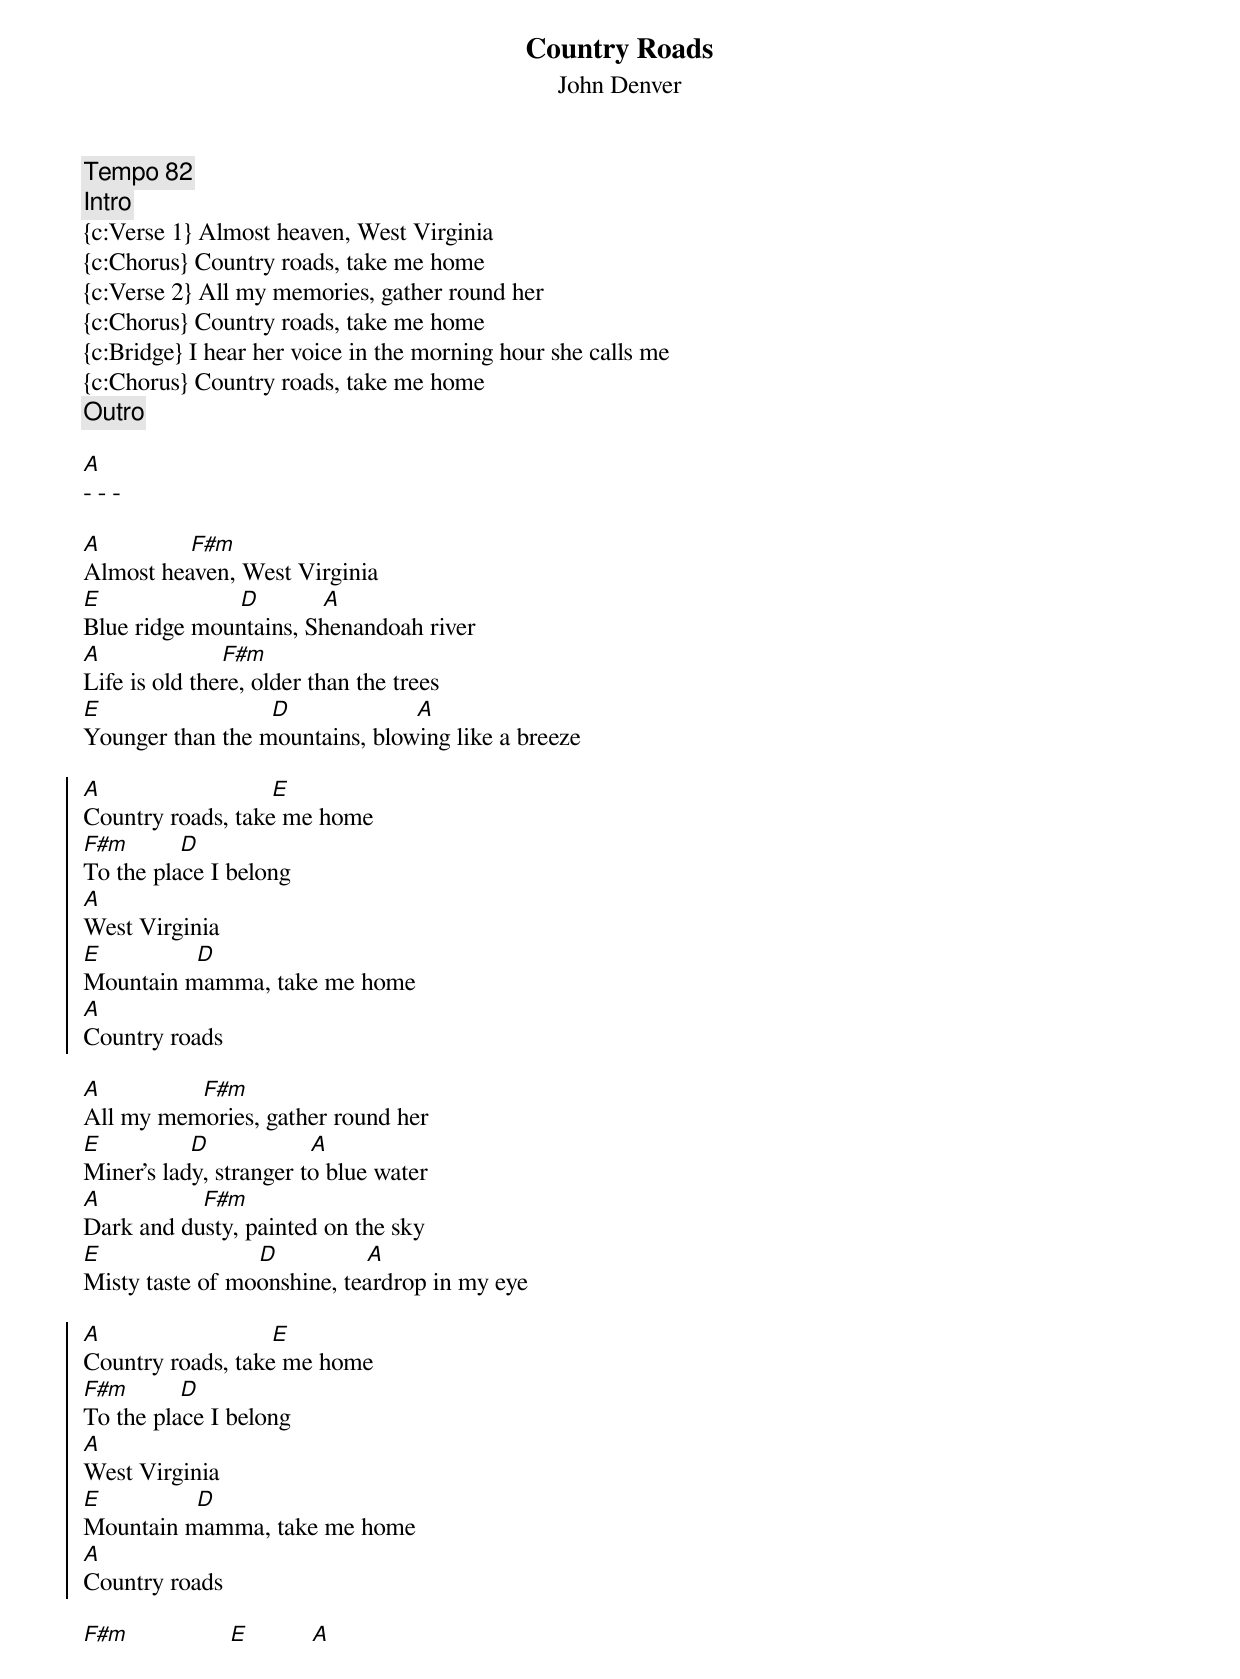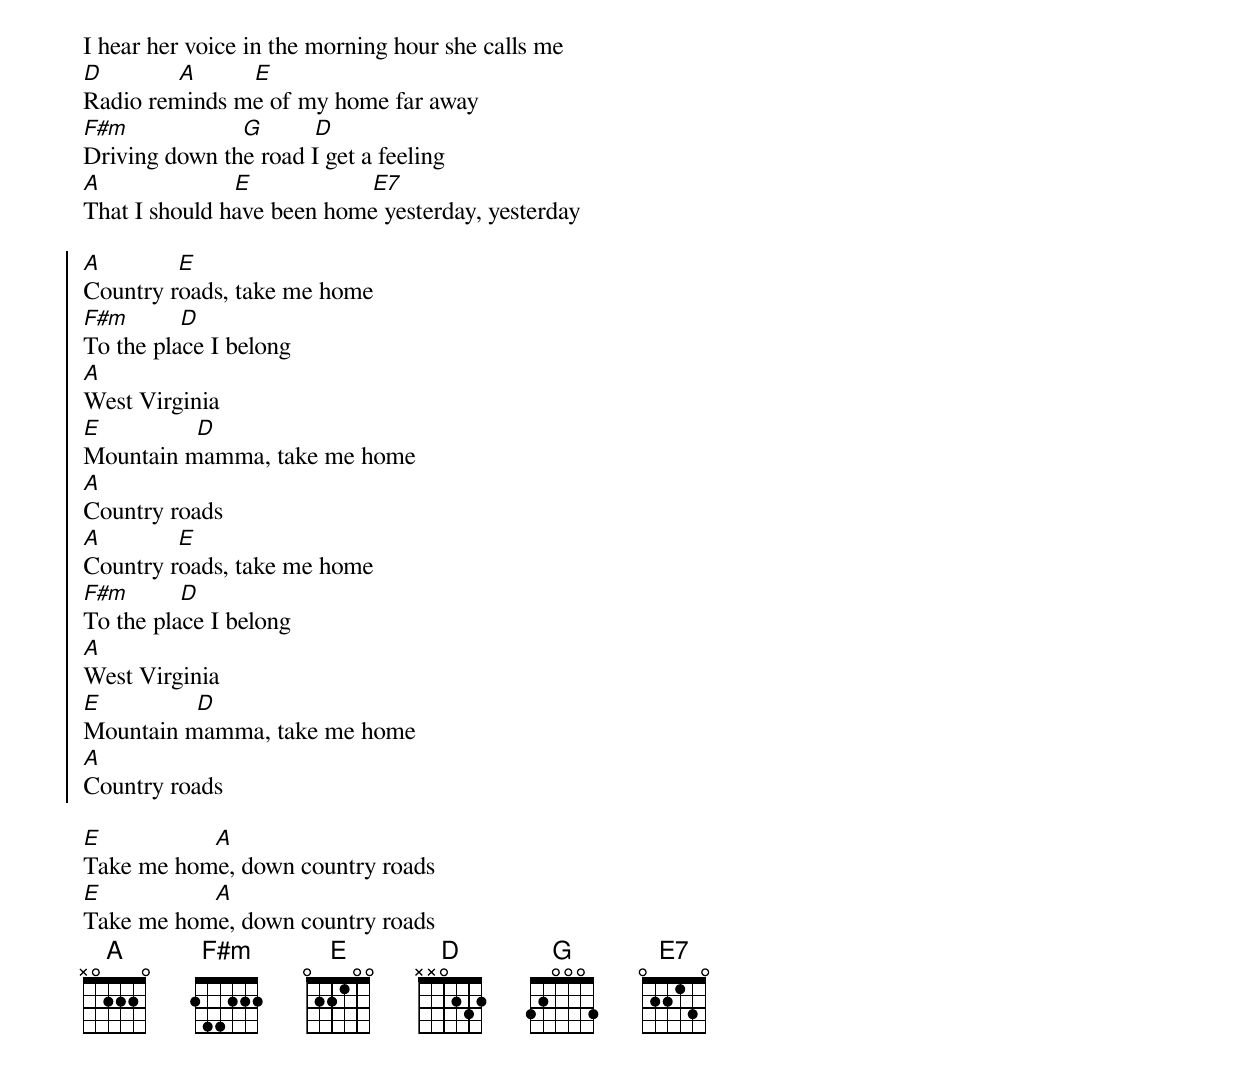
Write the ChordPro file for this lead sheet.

{t: Country Roads}
{st: John Denver}
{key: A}
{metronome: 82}
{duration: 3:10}


{c:Tempo 82}
{c:Intro}
{c:Verse 1} Almost heaven, West Virginia
{c:Chorus} Country roads, take me home
{c:Verse 2} All my memories, gather round her
{c:Chorus} Country roads, take me home
{c:Bridge} I hear her voice in the morning hour she calls me
{c:Chorus} Country roads, take me home
{c:Outro}

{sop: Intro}
[A]
- - -
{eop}

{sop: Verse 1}
[A]              [F#m]
Almost heaven, West Virginia
[E]                      [D]          [A]
Blue ridge mountains, Shenandoah river
[A]                   [F#m]
Life is old there, older than the trees
[E]                           [D]                    [A]
Younger than the mountains, blowing like a breeze
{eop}

{soc}
[A]                           [E]
Country roads, take me home
[F#m]        [D]
To the place I belong
[A]
West Virginia
[E]               [D]
Mountain mamma, take me home
[A]
Country roads
{eoc}

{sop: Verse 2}
[A]                [F#m]
All my memories, gather round her
[E]              [D]                [A]
Miner's lady, stranger to blue water
[A]                [F#m]
Dark and dusty, painted on the sky
[E]                         [D]              [A]
Misty taste of moonshine, teardrop in my eye
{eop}

{soc}
[A]                           [E]
Country roads, take me home
[F#m]        [D]
To the place I belong
[A]
West Virginia
[E]               [D]
Mountain mamma, take me home
[A]
Country roads
{eoc}

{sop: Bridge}
[F#m]                [E]          [A]
I hear her voice in the morning hour she calls me
[D]            [A]         [E]
Radio reminds me of my home far away
[F#m]                  [G]        [D]
Driving down the road I get a feeling
[A]                     [E]                   [E7]
That I should have been home yesterday, yesterday
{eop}

{soc}
[A]            [E]
Country roads, take me home
[F#m]        [D]
To the place I belong
[A]
West Virginia
[E]               [D]
Mountain mamma, take me home
[A]
Country roads
[A]            [E]
Country roads, take me home
[F#m]        [D]
To the place I belong
[A]
West Virginia
[E]               [D]
Mountain mamma, take me home
[A]
Country roads
{eoc}

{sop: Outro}
[E]                  [A]
Take me home, down country roads
[E]                  [A]
Take me home, down country roads
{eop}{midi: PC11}
